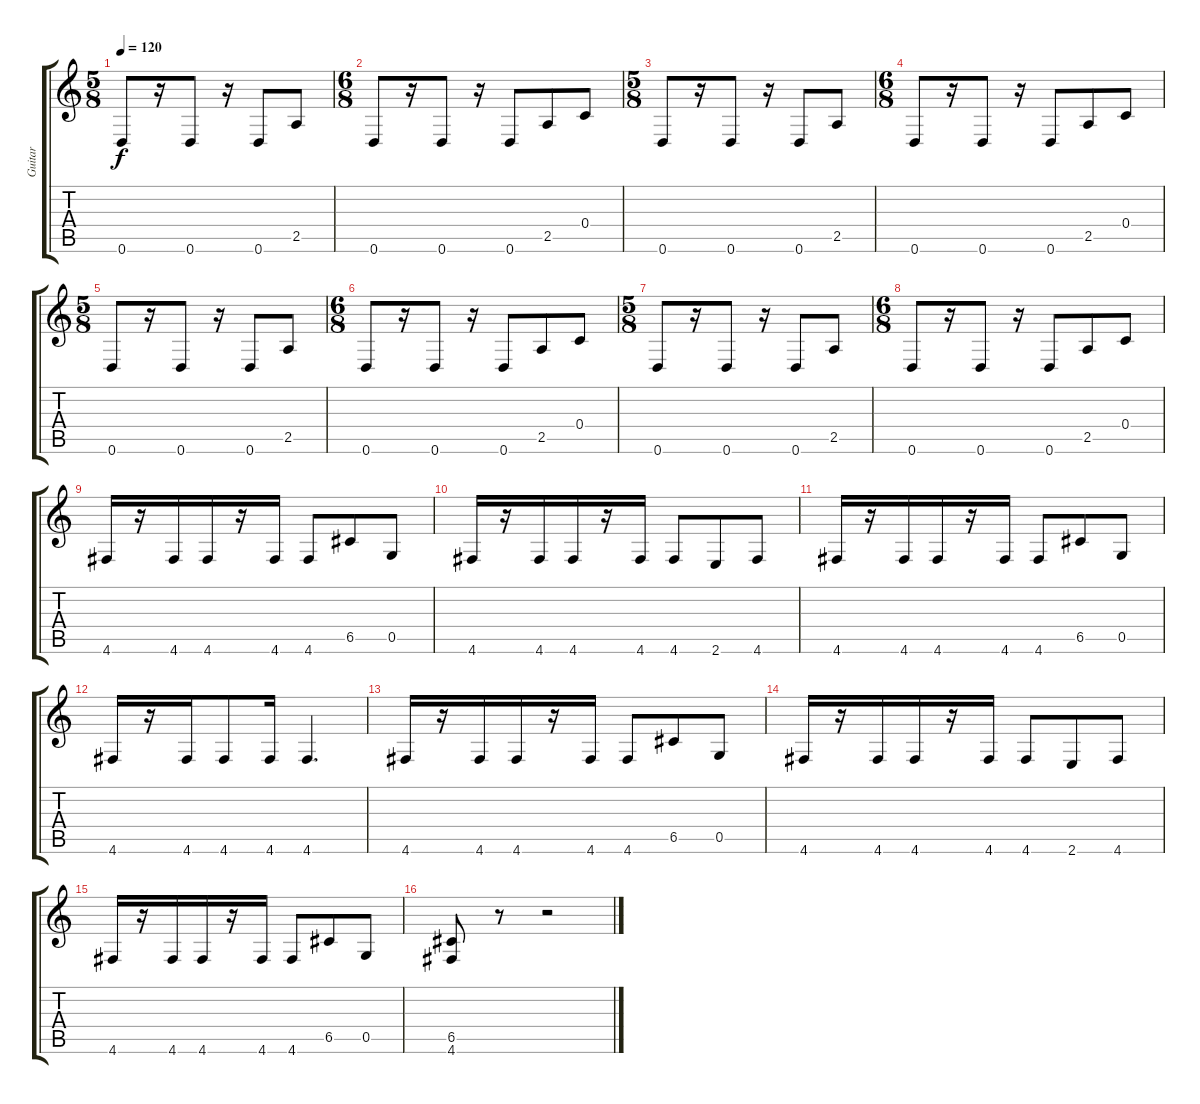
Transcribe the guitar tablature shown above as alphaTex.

\track ("Guitar" "Guitar") {instrument distortionguitar}
\staff {score tabs}
\tuning (D4 A3 F3 C3 G2 D2) {hide}
\ts (5 8)
\tempo 120
\clef g2
\ks c
0.6.8{dy f} r.16 0.6.8 r.16 0.6.8 2.5.8 |
\ts (6 8)
0.6.8 r.16 0.6.8 r.16 0.6.8 2.5.8 0.4.8 |
\ts (5 8)
0.6.8 r.16 0.6.8 r.16 0.6.8 2.5.8 |
\ts (6 8)
0.6.8 r.16 0.6.8 r.16 0.6.8 2.5.8 0.4.8 |
\ts (5 8)
0.6.8 r.16 0.6.8 r.16 0.6.8 2.5.8 |
\ts (6 8)
0.6.8 r.16 0.6.8 r.16 0.6.8 2.5.8 0.4.8 |
\ts (5 8)
0.6.8 r.16 0.6.8 r.16 0.6.8 2.5.8 |
\ts (6 8)
0.6.8 r.16 0.6.8 r.16 0.6.8 2.5.8 0.4.8 |
4.6.16 r.16 4.6.16 4.6.16 r.16 4.6.16 4.6.8 6.5.8 0.5.8 |
4.6.16 r.16 4.6.16 4.6.16 r.16 4.6.16 4.6.8 2.6.8 4.6.8 |
4.6.16 r.16 4.6.16 4.6.16 r.16 4.6.16 4.6.8 6.5.8 0.5.8 |
4.6.16 r.16 4.6.16 4.6.8 4.6.16 4.6.4{d} |
4.6.16 r.16 4.6.16 4.6.16 r.16 4.6.16 4.6.8 6.5.8 0.5.8 |
4.6.16 r.16 4.6.16 4.6.16 r.16 4.6.16 4.6.8 2.6.8 4.6.8 |
4.6.16 r.16 4.6.16 4.6.16 r.16 4.6.16 4.6.8 6.5.8 0.5.8 |
(6.5 4.6).8 r.8 r.2
